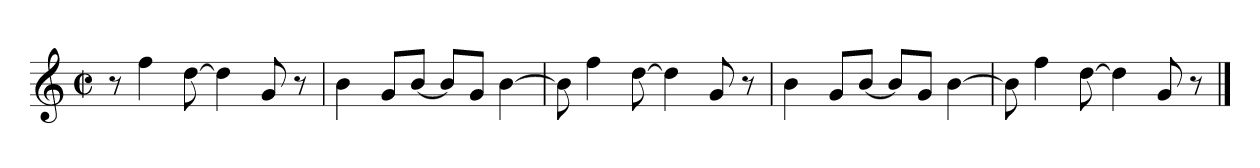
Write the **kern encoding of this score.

**kern
*part1
*staff1
*clefG2
*k[]
*C:
*M2/2
*met(c|)
=1
8r
4ff\
[8dd\
4dd\]
8g/
8r
=2
4b\
8g/L
[8b/J
8b/L]
8g/J
[4b\
=3
8b\]
4ff\
[8dd\
4dd\]
8g/
8r
=4
4b\
8g/L
[8b/J
8b/L]
8g/J
[4b\
=5
8b\]
4ff\
[8dd\
4dd\]
8g/
8r
==
*-
